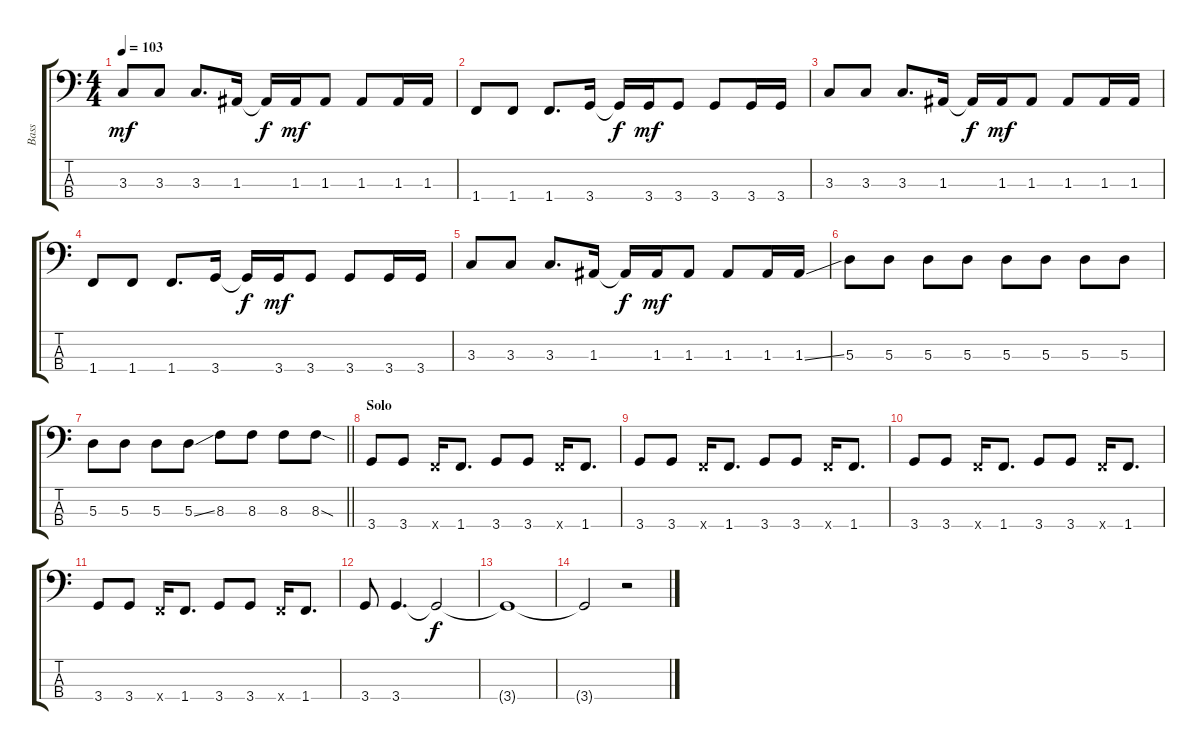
\track ("Bass" "Bass") {instrument electricbassfinger}
\staff {score tabs}
\tuning (G2 D2 A1 E1) {hide}
\ts (4 4)
\tempo 103
\clef f4
\ks c
3.3.8{dy mf} 3.3.8 3.3.8{d} 1.3.16 1.3{t}.16{dy f} 1.3.16{dy mf} 1.3.8 1.3.8 1.3.16 1.3.16 |
1.4.8 1.4.8 1.4.8{d} 3.4.16 3.4{t}.16{dy f} 3.4.16{dy mf} 3.4.8 3.4.8 3.4.16 3.4.16 |
3.3.8 3.3.8 3.3.8{d} 1.3.16 1.3{t}.16{dy f} 1.3.16{dy mf} 1.3.8 1.3.8 1.3.16 1.3.16 |
1.4.8 1.4.8 1.4.8{d} 3.4.16 3.4{t}.16{dy f} 3.4.16{dy mf} 3.4.8 3.4.8 3.4.16 3.4.16 |
3.3.8 3.3.8 3.3.8{d} 1.3.16 1.3{t}.16{dy f} 1.3.16{dy mf} 1.3.8 1.3.8 1.3.16 1.3{ss}.16 |
5.3.8 5.3.8 5.3.8 5.3.8 5.3.8 5.3.8 5.3.8 5.3.8 |
\barLineRight lightlight
5.3.8 5.3.8 5.3.8 5.3{ss}.8 8.3.8 8.3.8 8.3.8 8.3{sod}.8 |
\section ("" "Solo")
3.4.8 3.4.8 1.4{x}.16 1.4.8{d} 3.4.8 3.4.8 1.4{x}.16 1.4.8{d} |
3.4.8 3.4.8 1.4{x}.16 1.4.8{d} 3.4.8 3.4.8 1.4{x}.16 1.4.8{d} |
3.4.8 3.4.8 1.4{x}.16 1.4.8{d} 3.4.8 3.4.8 1.4{x}.16 1.4.8{d} |
3.4.8 3.4.8 1.4{x}.16 1.4.8{d} 3.4.8 3.4.8 1.4{x}.16 1.4.8{d} |
3.4.8 3.4.4{d} 3.4{t}.2{dy f} |
3.4{t}.1 |
3.4{t}.2 r.2
